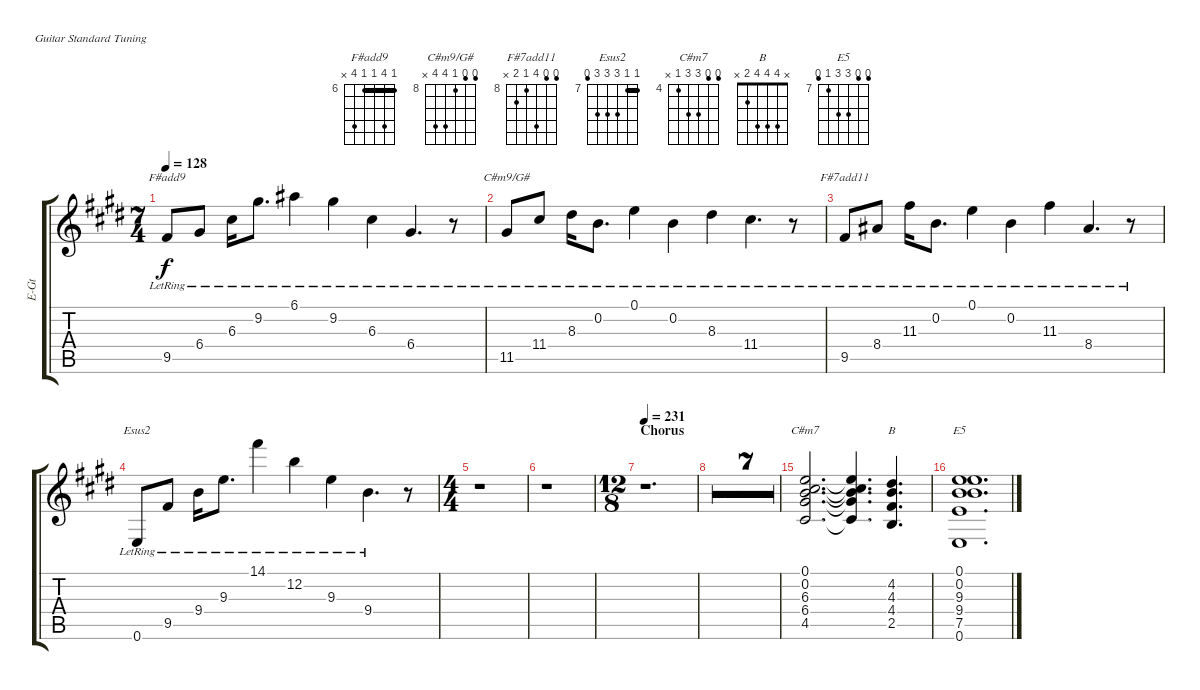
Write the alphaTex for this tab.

\defaultSystemsLayout 4
\bracketExtendMode groupsimilarinstruments
\otherSystemsTrackNameOrientation horizontal
\track ("Rhythm Guitar III (Clean)" "E-Gt") {multiBarRest instrument electricguitarclean}
\staff {score tabs}
\tuning (E4 B3 G3 D3 A2 E2)
\chord ("F#add9" 6 9 6 6 9 x) {firstfret 6 showfingering false barre (6 6)}
\chord ("C#m9/G#" 7 7 8 11 11 x) {firstfret 8 showfingering false}
\chord ("F#7add11" 7 7 11 8 9 x) {firstfret 8 showfingering false}
\chord ("Esus2" 7 7 9 9 9 6) {firstfret 7 showfingering false barre 7}
\chord ("C#m7" 3 3 6 6 4 x) {firstfret 4 showfingering false}
\chord ("B" x 4 4 4 2 x) {showfingering false}
\chord ("E5" 6 6 9 9 7 6) {firstfret 7 showfingering false}
\ts (7 4)
\tempo 128
\clef g2
\ks e
9.5{lr acc #}.8{ch "F#add9" dy f} 6.4{lr acc #}.8 6.3{lr acc #}.16 9.2{lr acc #}.8{d} 6.1{lr acc #}.4 9.2{lr acc #}.4 6.3{lr acc #}.4 6.4{lr acc #}.4{d} r.8 |
11.5{lr acc #}.8{ch "C#m9/G#"} 11.4{lr acc #}.8 8.3{lr acc #}.16 0.2{lr acc forcenatural}.8{d} 0.1{lr acc forcenatural}.4 0.2{lr acc forcenatural}.4 8.3{lr acc #}.4 11.4{lr acc #}.4{d} r.8 |
9.5{lr acc #}.8{ch "F#7add11"} 8.4{lr acc #}.8 11.3{lr acc #}.16 0.2{lr acc forcenatural}.8{d} 0.1{lr acc forcenatural}.4 0.2{lr acc forcenatural}.4 11.3{lr acc #}.4 8.4{lr acc #}.4{d} r.8 |
0.6{lr acc forcenatural}.8{ch "Esus2"} 9.5{lr acc #}.8 9.4{lr acc forcenatural}.16 9.3{lr acc forcenatural}.8{d} 14.1{lr acc #}.4 12.2{lr acc forcenatural}.4 9.3{lr acc forcenatural}.4 9.4{lr acc forcenatural}.4{d} r.8 |
\ts (4 4)
r.1 |
r.1 |
\ts (12 8)
\section ("" "Chorus")
\tempo 231
r.1{d} |
r.1{d} |
r.1{d} |
r.1{d} |
r.1{d} |
r.1{d} |
r.1{d} |
r.1{d} |
(0.1{acc forcenatural} 0.2{acc forcenatural} 6.3{acc #} 6.4{acc #} 4.5{acc #}).2{d ch "C#m7"} (0.1{t acc forcenatural} 0.2{t acc forcenatural} 6.3{t acc #} 6.4{t acc #} 4.5{t acc #}).4{d} (2.5{acc forcenatural} 4.4{acc #} 4.3{acc forcenatural} 4.2{acc #}).4{d ch "B"} |
(0.1{acc forcenatural} 0.2{acc forcenatural} 9.3{acc forcenatural} 9.4{acc forcenatural} 7.5{acc forcenatural} 0.6{acc forcenatural}).1{d ch "E5"}
